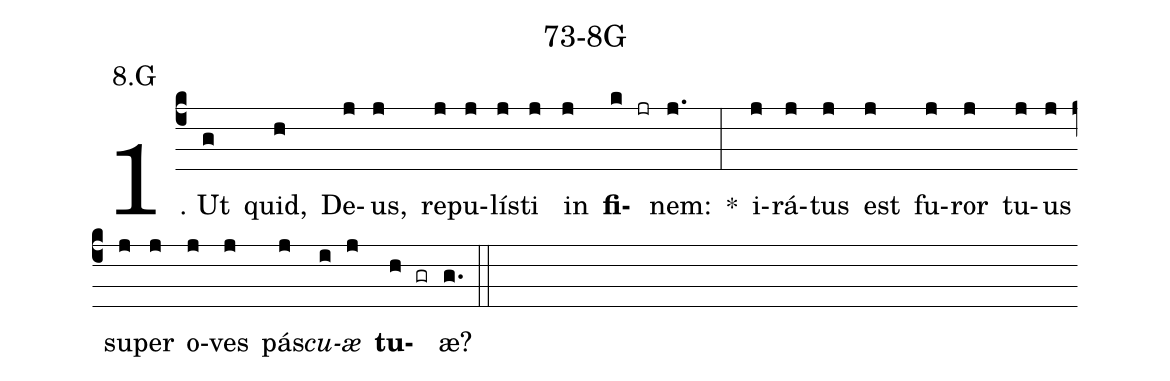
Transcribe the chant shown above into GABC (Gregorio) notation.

name: 73-8G;
annotation: 8.G;
%%
(c4)1. Ut(g) quid,(h) De(j)us,(j) re(j)pu(j)lís(j)ti(j) in(j) <b>fi</b>(k jr)nem:(j.) *(:) i(j)rá(j)tus(j) est(j) fu(j)ror(j) tu(j)us(j) su(j)per(j) o(j)ves(j) pás(j)<i>cu</i>(i)<i>æ</i>(j) <b>tu</b>(h gr)æ?(g.) (::)
